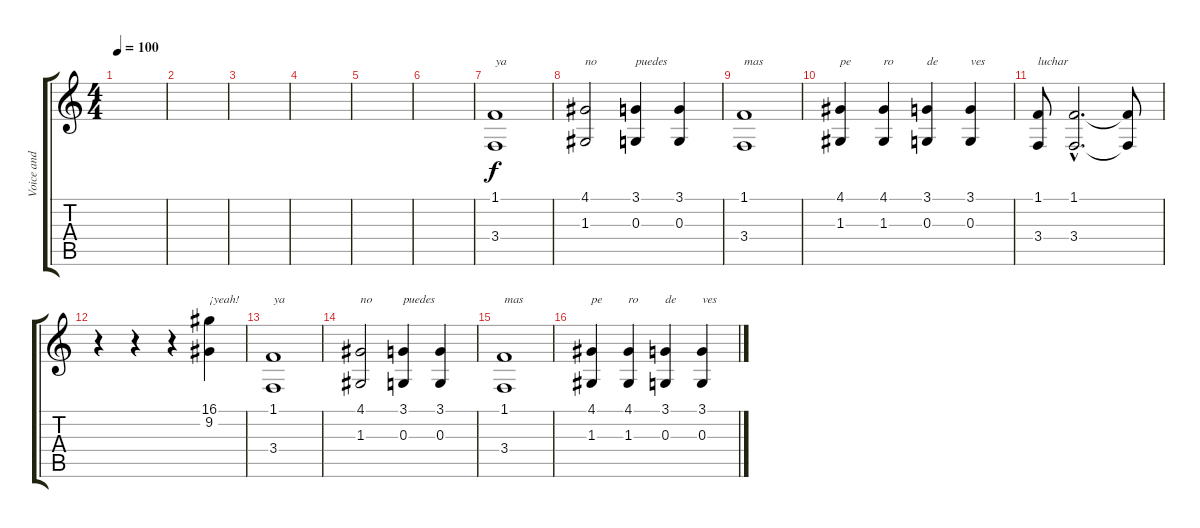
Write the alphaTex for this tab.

\track ("Voice and lyrics" "Voice and ") {instrument lead6voice}
\staff {score tabs}
\tuning (E4 B3 G3 D3 A2 E2) {hide}
\ts (4 4)
\tempo 100
\clef g2
\ks c
|
|
|
|
|
|
(1.1 3.4).1{txt "ya"} |
(4.1 1.3).2{txt "no"} (3.1 0.3).4{txt "puedes"} (3.1 0.3).4 |
(1.1 3.4).1{txt "mas"} |
(4.1 1.3).4{txt "pe"} (4.1 1.3).4{txt "ro"} (3.1 0.3).4{txt "de"} (3.1 0.3).4{txt "ves"} |
(1.1 3.4).8{txt "luchar"} (1.1{hac} 3.4{hac}).2{d} (1.1{t} 3.4{t}).8 |
r.4 r.4 r.4 (16.1 9.2).4{txt "¡yeah!"} |
(1.1 3.4).1{txt "ya"} |
(4.1 1.3).2{txt "no"} (3.1 0.3).4{txt "puedes"} (3.1 0.3).4 |
(1.1 3.4).1{txt "mas"} |
(4.1 1.3).4{txt "pe"} (4.1 1.3).4{txt "ro"} (3.1 0.3).4{txt "de"} (3.1 0.3).4{txt "ves"}
